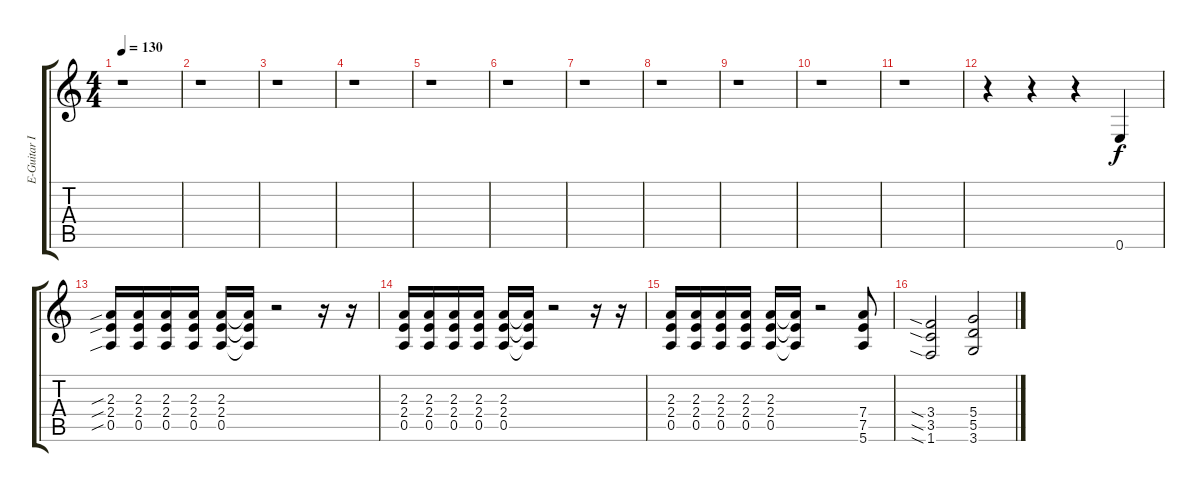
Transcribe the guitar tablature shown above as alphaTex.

\track ("E-Guitar I" "E-Guitar I") {instrument distortionguitar}
\staff {score tabs}
\tuning (E4 B3 G3 D3 A2 E2) {hide}
\ts (4 4)
\tempo 130
\clef g2
\ks c
r.1{dy f} |
r.1 |
r.1 |
r.1 |
r.1 |
r.1 |
r.1 |
r.1 |
r.1 |
r.1 |
r.1 |
r.4 r.4 r.4 0.6.4 |
(2.3{sib} 2.4{sib} 0.5{sib}).16 (2.3 2.4 0.5).16 (2.3 2.4 0.5).16 (2.3 2.4 0.5).16 (2.3 2.4 0.5).16 (2.3{t} 2.4{t} 0.5{t}).16 r.2 r.16 r.16 |
(2.3 2.4 0.5).16 (2.3 2.4 0.5).16 (2.3 2.4 0.5).16 (2.3 2.4 0.5).16 (2.3 2.4 0.5).16 (2.3{t} 2.4{t} 0.5{t}).16 r.2 r.16 r.16 |
(2.3 2.4 0.5).16 (2.3 2.4 0.5).16 (2.3 2.4 0.5).16 (2.3 2.4 0.5).16 (2.3 2.4 0.5).16 (2.3{t} 2.4{t} 0.5{t}).16 r.2 (7.4 7.5 5.6).8 |
(3.4{sia} 3.5{sia} 1.6{sia}).2 (5.4 5.5 3.6).2
